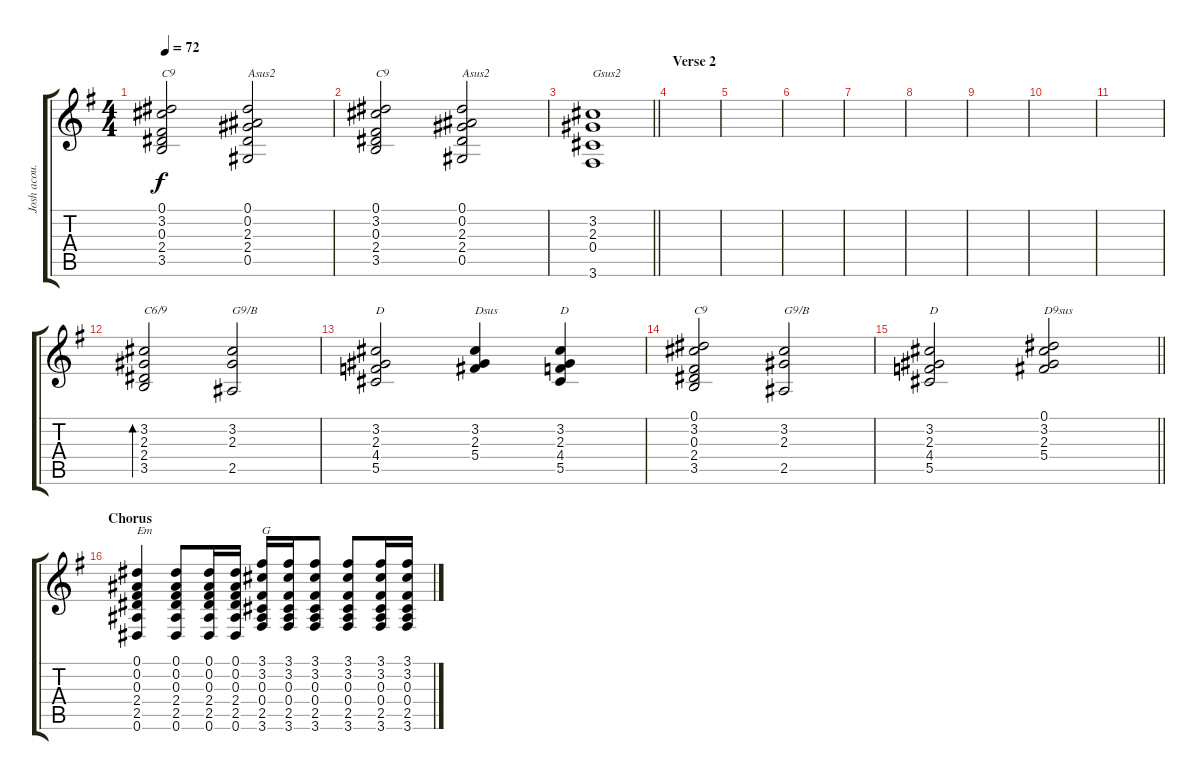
\track ("Josh acou." "Josh acou.") {instrument acousticguitarsteel}
\staff {score tabs}
\tuning (Eb4 Bb3 Gb3 Db3 Ab2 Eb2) {hide}
\ts (4 4)
\tempo 72
\clef g2
\ks g
(0.1 3.2 0.3 2.4 3.5).2{txt "C9" dy f} (0.1 0.2 2.3 2.4 0.5).2{txt "Asus2"} |
(0.1 3.2 0.3 2.4 3.5).2{txt "C9"} (0.1 0.2 2.3 2.4 0.5).2{txt "Asus2"} |
\barLineRight lightlight
(3.2 2.3 0.4 3.6).1{txt "Gsus2"} |
\section ("" "Verse 2")
|
|
|
|
|
|
|
|
(3.2 2.3 2.4 3.5).2{bd 60 txt "C6/9"} (3.2 2.3 2.5).2{txt "G9/B"} |
(3.2 2.3 4.4 5.5).2{txt "D"} (3.2 2.3 5.4).4{txt "Dsus"} (3.2 2.3 4.4 5.5).4{txt "D"} |
(0.1 3.2 0.3 2.4 3.5).2{txt "C9"} (3.2 2.3 2.5).2{txt "G9/B"} |
\barLineRight lightlight
(3.2 2.3 4.4 5.5).2{txt "D"} (0.1 3.2 2.3 5.4).2{txt "D9sus"} |
\section ("" "Chorus")
(0.1 0.2 0.3 2.4 2.5 0.6).4{txt "Em"} (0.1 0.2 0.3 2.4 2.5 0.6).8 (0.1 0.2 0.3 2.4 2.5 0.6).16 (0.1 0.2 0.3 2.4 2.5 0.6).16 (3.1 3.2 0.3 0.4 2.5 3.6).16{txt "G"} (3.1 3.2 0.3 0.4 2.5 3.6).16 (3.1 3.2 0.3 0.4 2.5 3.6).8 (3.1 3.2 0.3 0.4 2.5 3.6).8 (3.1 3.2 0.3 0.4 2.5 3.6).16 (3.1 3.2 0.3 0.4 2.5 3.6).16
